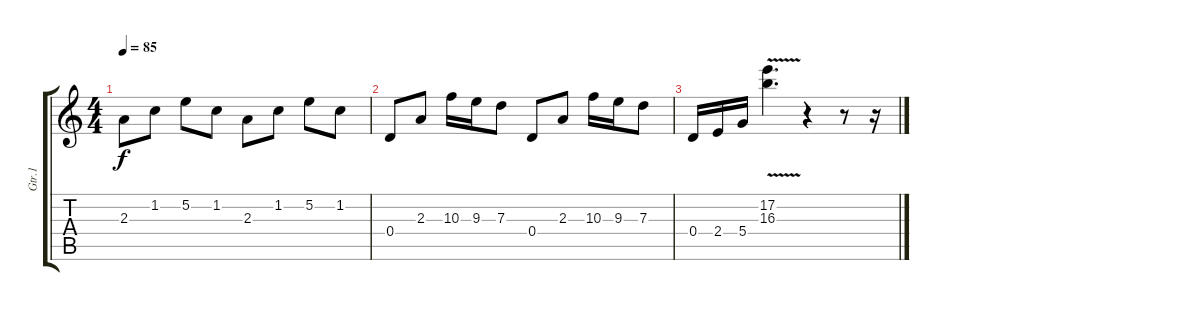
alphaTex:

\track ("Gtr.1" "Gtr.1") {instrument distortionguitar}
\staff {score tabs}
\tuning (E4 B3 G3 D3 A2 E2) {hide}
\ts (4 4)
\tempo 85
\clef g2
\ks c
2.3.8{dy f} 1.2.8 5.2.8 1.2.8 2.3.8 1.2.8 5.2.8 1.2.8 |
0.4.8 2.3.8 10.3.16 9.3.16 7.3.8 0.4.8 2.3.8 10.3.16 9.3.16 7.3.8 |
0.4.16 2.4.16 5.4.16 (17.2 16.3{v}).4{d} r.4 r.8 r.16
